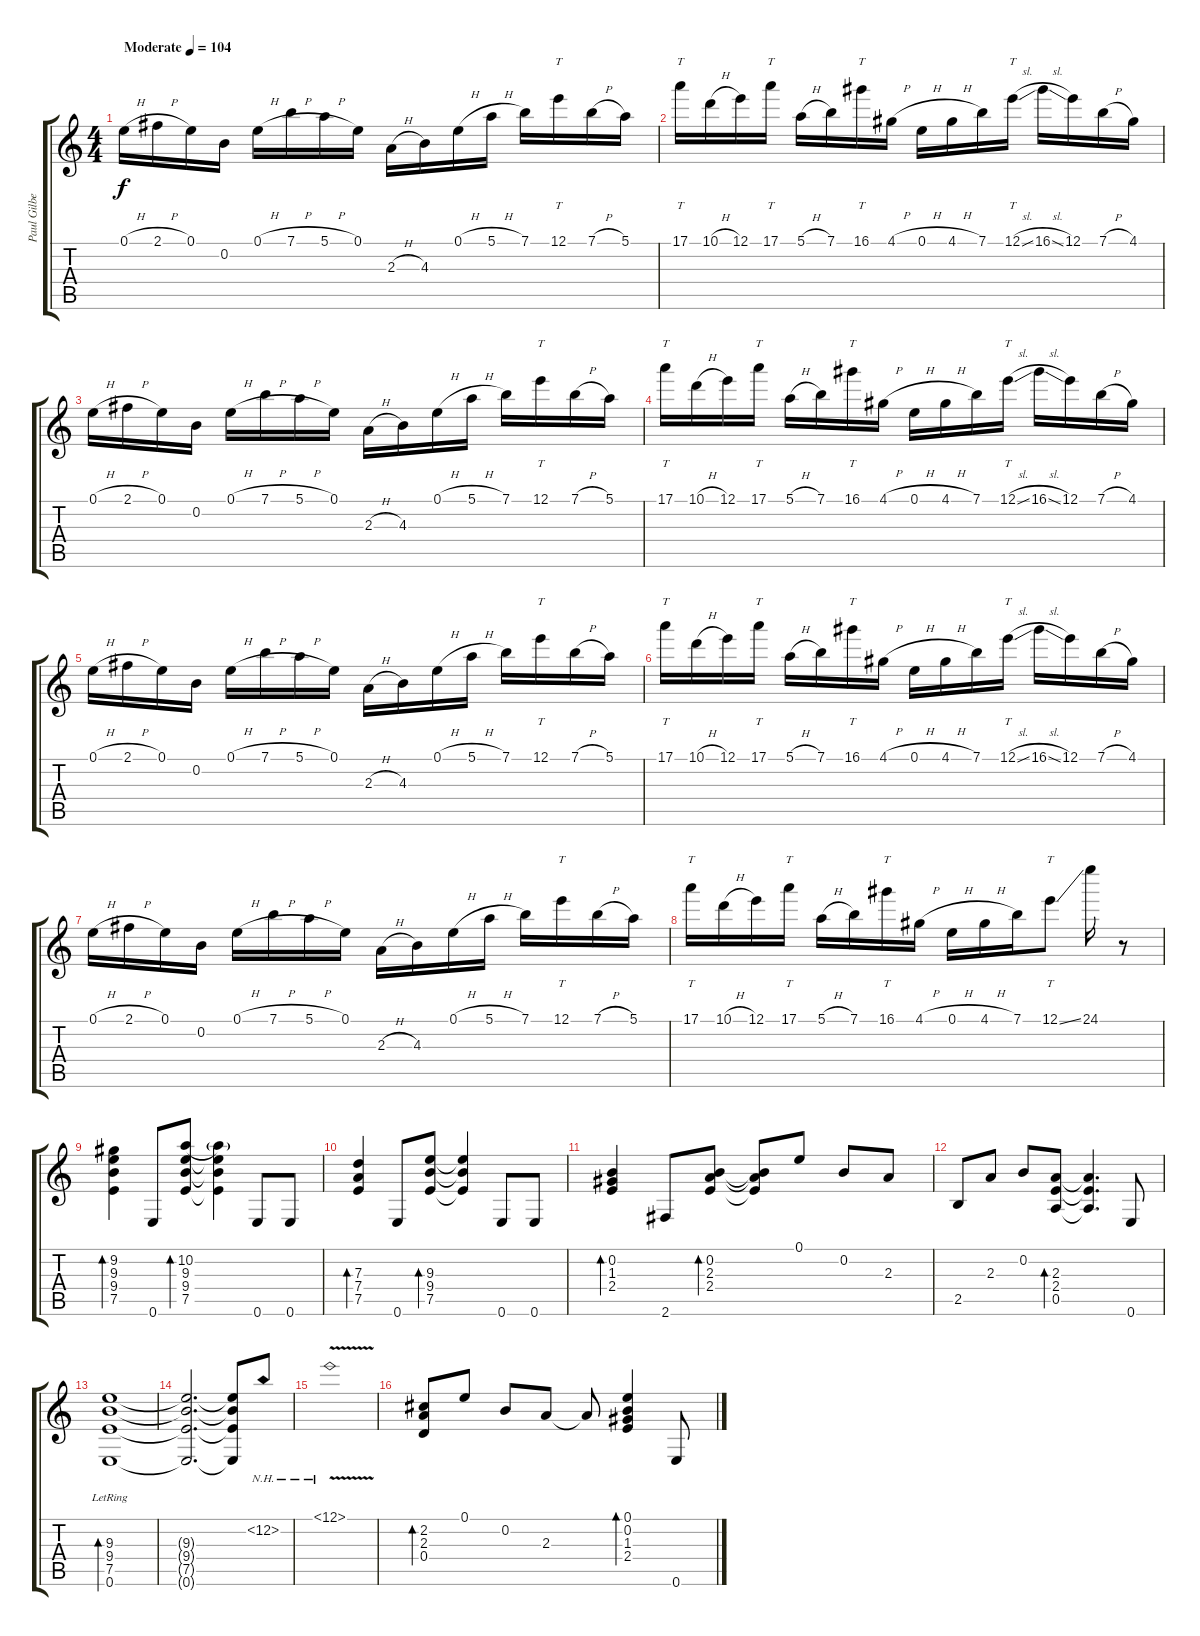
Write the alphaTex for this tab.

\track ("Paul Gilbert" "Paul Gilbe") {instrument overdrivenguitar}
\staff {score tabs}
\tuning (E4 B3 G3 D3 A2 E2) {hide}
\ts (4 4)
\tempo (104 "Moderate")
\clef g2
\ks c
0.1{h}.16{dy f instrument overdrivenguitar} 2.1{h}.16 0.1.16 0.2.16 0.1{h}.16 7.1{h}.16 5.1{h}.16 0.1.16 2.3{h}.16 4.3.16 0.1{h}.16 5.1{h}.16 7.1.16 12.1.16{tt} 7.1{h}.16 5.1.16 |
17.1.16{tt} 10.1{h}.16 12.1.16 17.1.16{tt} 5.1{h}.16 7.1.16 16.1.16{tt} 4.1{h}.16 0.1{h}.16 4.1{h}.16 7.1.16 12.1{sl}.16{tt} 16.1{sl}.16 12.1.16 7.1{h}.16 4.1.16 |
0.1{h}.16 2.1{h}.16 0.1.16 0.2.16 0.1{h}.16 7.1{h}.16 5.1{h}.16 0.1.16 2.3{h}.16 4.3.16 0.1{h}.16 5.1{h}.16 7.1.16 12.1.16{tt} 7.1{h}.16 5.1.16 |
17.1.16{tt} 10.1{h}.16 12.1.16 17.1.16{tt} 5.1{h}.16 7.1.16 16.1.16{tt} 4.1{h}.16 0.1{h}.16 4.1{h}.16 7.1.16 12.1{sl}.16{tt} 16.1{sl}.16 12.1.16 7.1{h}.16 4.1.16 |
0.1{h}.16 2.1{h}.16 0.1.16 0.2.16 0.1{h}.16 7.1{h}.16 5.1{h}.16 0.1.16 2.3{h}.16 4.3.16 0.1{h}.16 5.1{h}.16 7.1.16 12.1.16{tt} 7.1{h}.16 5.1.16 |
17.1.16{tt} 10.1{h}.16 12.1.16 17.1.16{tt} 5.1{h}.16 7.1.16 16.1.16{tt} 4.1{h}.16 0.1{h}.16 4.1{h}.16 7.1.16 12.1{sl}.16{tt} 16.1{sl}.16 12.1.16 7.1{h}.16 4.1.16 |
0.1{h}.16 2.1{h}.16 0.1.16 0.2.16 0.1{h}.16 7.1{h}.16 5.1{h}.16 0.1.16 2.3{h}.16 4.3.16 0.1{h}.16 5.1{h}.16 7.1.16 12.1.16{tt} 7.1{h}.16 5.1.16 |
17.1.16{tt} 10.1{h}.16 12.1.16 17.1.16{tt} 5.1{h}.16 7.1.16 16.1.16{tt} 4.1{h}.16 0.1{h}.16 4.1{h}.16 7.1.16 12.1{ss}.8{tt} 24.1.16 r.8 |
(9.2 9.3 9.4 7.5).4{bd 30} 0.6.8 (10.2{be (hold 0 0 60 0)} 9.3 9.4 7.5).8{bd 30} (10.2{t} 9.3{t} 9.4{t} 7.5{t}).4 0.6.8 0.6.8 |
(7.3 7.4 7.5).4{bd 30} 0.6.8 (9.3 9.4 7.5).8{bd 30} (9.3{t} 9.4{t} 7.5{t}).4 0.6.8 0.6.8 |
(0.2 1.3 2.4).4{bd 30} 2.6.8 (0.2 2.3 2.4).8{bd 30} (0.2{t} 2.3{t} 2.4{t}).8 0.1.8 0.2.8 2.3.8 |
2.5.8 2.3.8 0.2.8 (2.3 2.4 0.5).8{bd 30} (2.3{t} 2.4{t} 0.5{t}).4{d} 0.6.8 |
(9.3{lr} 9.4{lr} 7.5{lr} 0.6{lr}).1{bd 30} |
(9.3{t} 9.4{t} 7.5{t} 0.6{t}).2{d} (9.3{t} 9.4{t} 7.5{t} 0.6{t}).8 12.2{nh}.8 |
12.1{nh v}.1 |
(2.2 2.3 0.4).8{bd 30} 0.1.8 0.2.8 2.3.8 2.3{t}.8 (0.1 0.2 1.3 2.4).4{bd 30} 0.6.8
